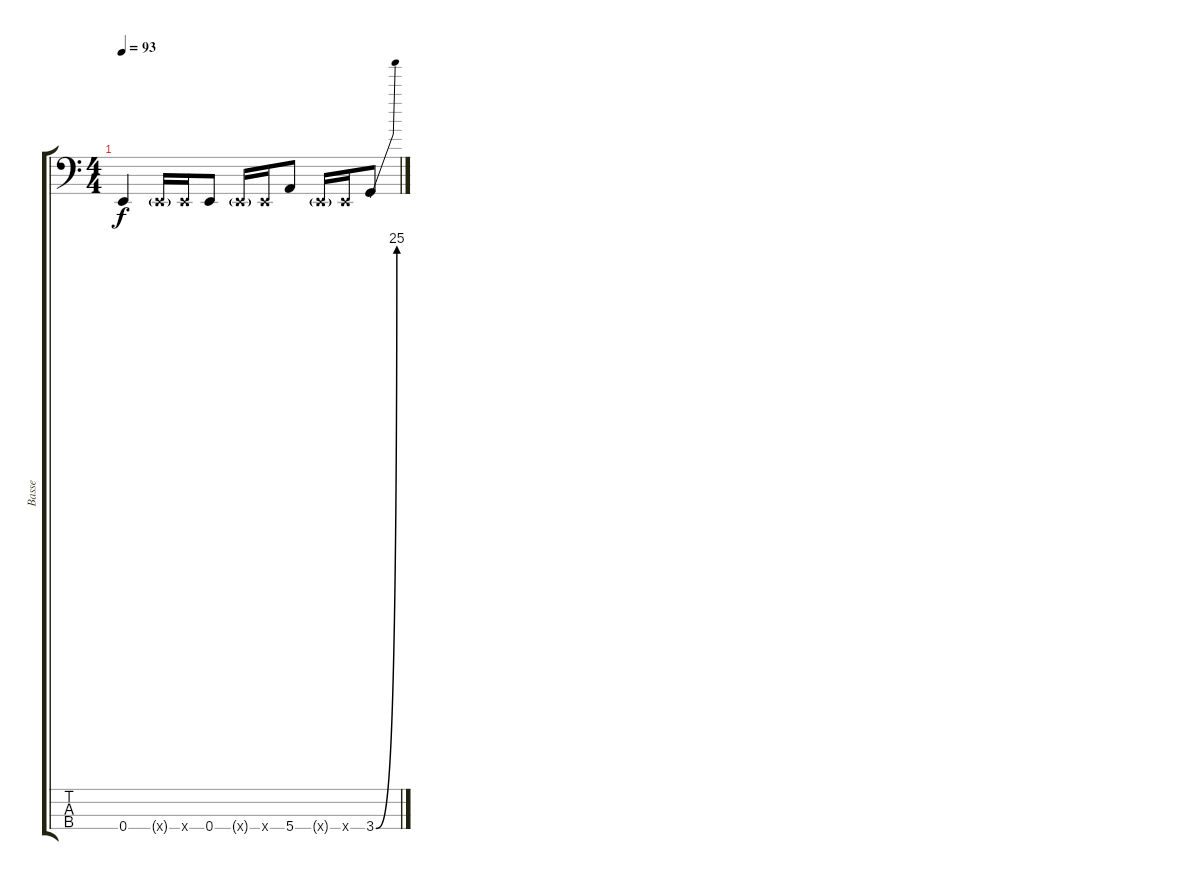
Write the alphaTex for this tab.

\track ("Basse" "Basse") {instrument electricbassfinger}
\staff {score tabs}
\tuning (G2 D2 A1 E1) {hide}
\ts (4 4)
\tempo 93
\clef f4
\ks c
0.4.4{dy f} 0.4{g x}.16 0.4{x}.16 0.4.8 0.4{g x}.16 0.4{x}.16 5.4.8 0.4{g x}.16 0.4{x}.16 3.4{be (bend 0 0 300 100)}.8
